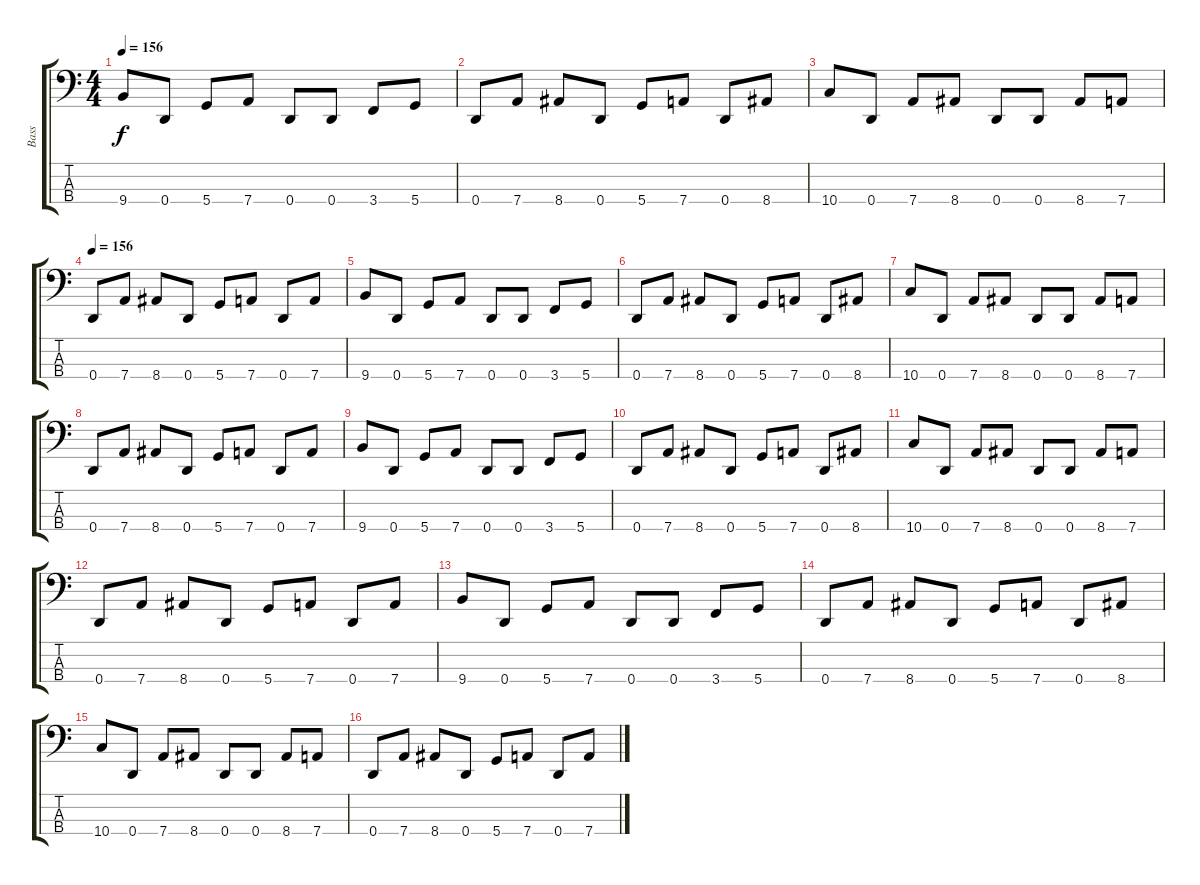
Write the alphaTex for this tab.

\track ("Bass" "Bass") {instrument electricbasspick}
\staff {score tabs}
\tuning (F2 C2 G1 D1) {hide}
\ts (4 4)
\tempo 156
\clef f4
\ks c
9.4.8{dy f} 0.4.8 5.4.8 7.4.8 0.4.8 0.4.8 3.4.8 5.4.8 |
0.4.8 7.4.8 8.4.8 0.4.8 5.4.8 7.4.8 0.4.8 8.4.8 |
10.4.8 0.4.8 7.4.8 8.4.8 0.4.8 0.4.8 8.4.8 7.4.8 |
\tempo 156
0.4.8 7.4.8 8.4.8 0.4.8 5.4.8 7.4.8 0.4.8 7.4.8 |
9.4.8 0.4.8 5.4.8 7.4.8 0.4.8 0.4.8 3.4.8 5.4.8 |
0.4.8 7.4.8 8.4.8 0.4.8 5.4.8 7.4.8 0.4.8 8.4.8 |
10.4.8 0.4.8 7.4.8 8.4.8 0.4.8 0.4.8 8.4.8 7.4.8 |
0.4.8 7.4.8 8.4.8 0.4.8 5.4.8 7.4.8 0.4.8 7.4.8 |
9.4.8 0.4.8 5.4.8 7.4.8 0.4.8 0.4.8 3.4.8 5.4.8 |
0.4.8 7.4.8 8.4.8 0.4.8 5.4.8 7.4.8 0.4.8 8.4.8 |
10.4.8 0.4.8 7.4.8 8.4.8 0.4.8 0.4.8 8.4.8 7.4.8 |
0.4.8 7.4.8 8.4.8 0.4.8 5.4.8 7.4.8 0.4.8 7.4.8 |
9.4.8 0.4.8 5.4.8 7.4.8 0.4.8 0.4.8 3.4.8 5.4.8 |
0.4.8 7.4.8 8.4.8 0.4.8 5.4.8 7.4.8 0.4.8 8.4.8 |
10.4.8 0.4.8 7.4.8 8.4.8 0.4.8 0.4.8 8.4.8 7.4.8 |
0.4.8 7.4.8 8.4.8 0.4.8 5.4.8 7.4.8 0.4.8 7.4.8
